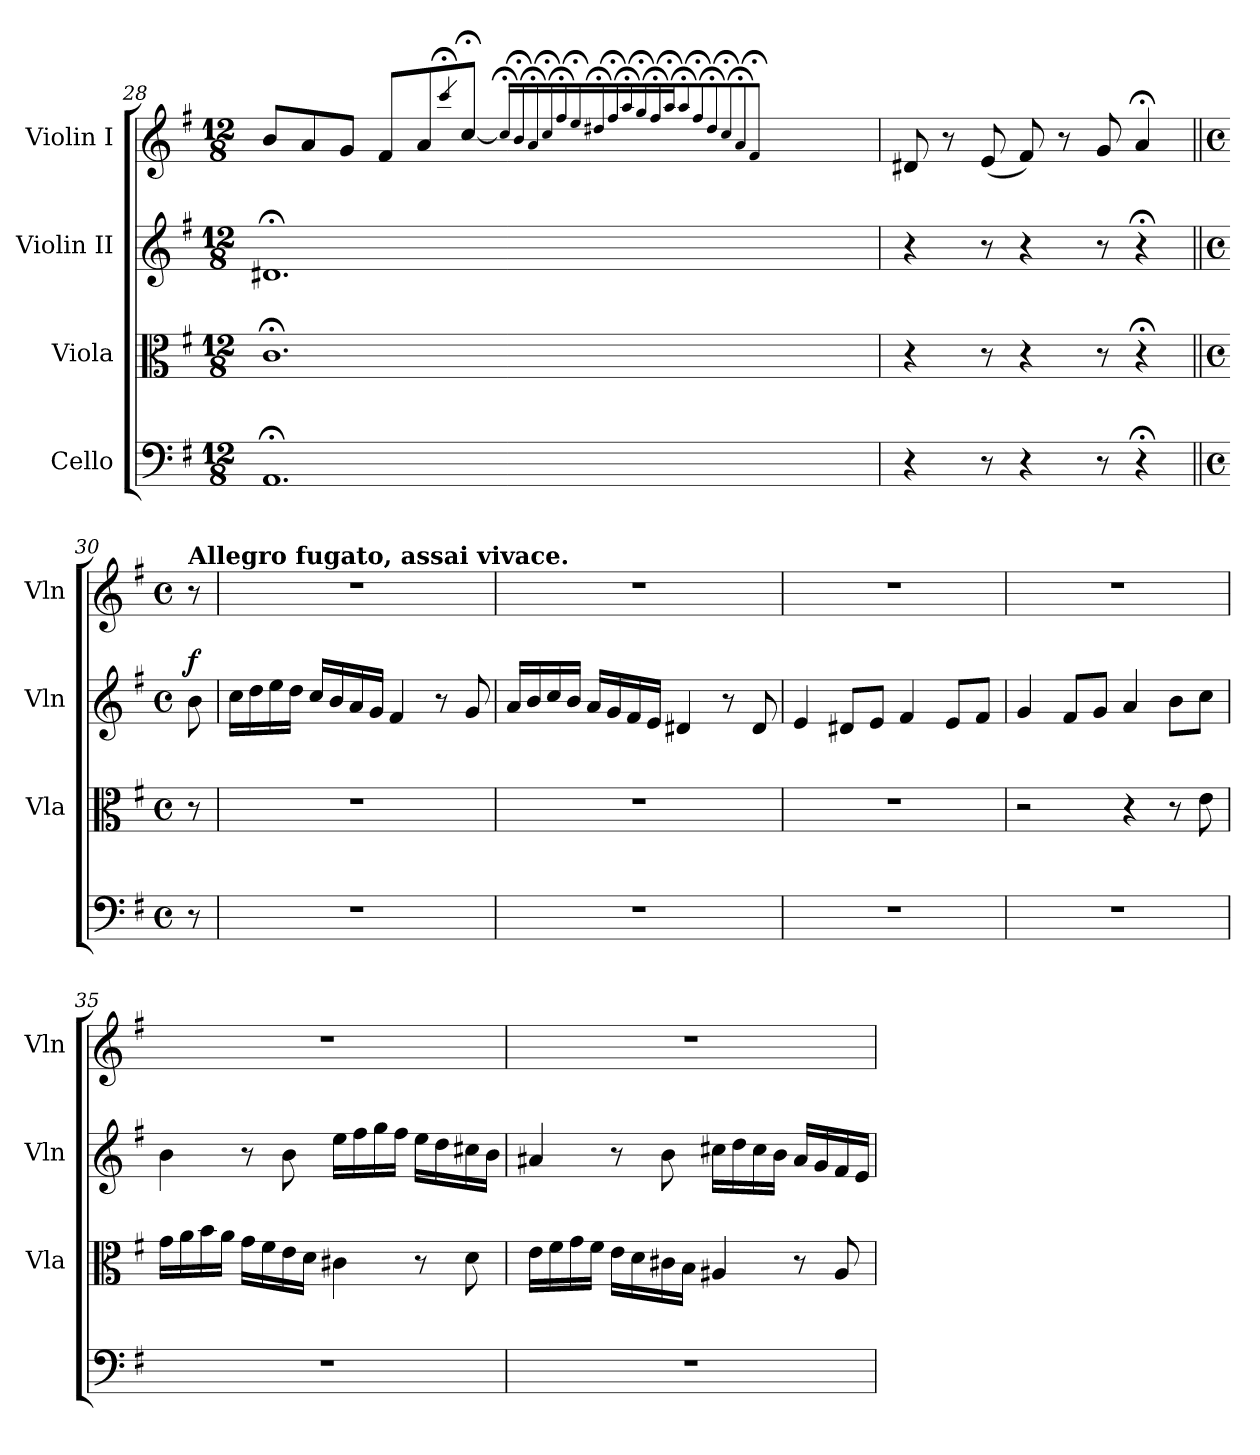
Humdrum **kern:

**kern	**kern	**kern	**dynam	**kern
*part4	*part3	*part2	*part2	*part1
*staff4	*staff3	*staff2	*staff2	*staff1
*I"Cello	*I"Viola	*I"Violin II	*	*I"Violin I
*	*I'Vla	*I'Vln	*	*I'Vln
*clefF4	*clefC3	*clefG2	*	*clefG2
*k[f#]	*k[f#]	*k[f#]	*	*k[f#]
*M12/8	*M12/8	*M12/8	*	*M12/8
=28	=28	=28	=28	=28
1.AA;<	1.c;<	1.d#X;<	.	8b/L
.	.	.	.	8a/
.	.	.	.	8g/J
.	.	.	.	8f#/L
.	.	.	.	8a/
.	.	.	.	4qccc;</
.	.	.	.	[8cc;</J
.	.	.	.	16qcc;</LL]
.	.	.	.	16qb;</
.	.	.	.	16qa;</
.	.	.	.	16qcc;</
.	.	.	.	16qff#;</
.	.	.	.	16qee;</
.	.	.	.	16qdd#X;</
.	.	.	.	16qff#;</
.	.	.	.	16qaa;</
.	.	.	.	16qgg;</
.	.	.	.	16qff#;</
.	.	.	.	16qaa;</J
.	.	.	.	8qaa;</
.	.	.	.	8qff#;</
.	.	.	.	8qdd#;</
.	.	.	.	8qcc;</
.	.	.	.	8qa;</
.	.	.	.	8qf#;</J
.	.	.	.	2.ryy
=29	=29	=29	=29	=29
4r	4r	4r	.	8d#X/
.	.	.	.	8r
8r	8r	8r	.	(<8e/
4r	4r	4r	.	8f#/)
.	.	.	.	8r
8r	8r	8r	.	8g/
4r;<	4r;<	4r;<	.	4a;</
=30||	=30||	=30||	=30||	=30||
*M4/4	*M4/4	*M4/4	*	*M4/4
*met(c)	*met(c)	*met(c)	*	*met(c)
!	!	!	!	!LO:TX:a:B:t=Allegro fugato, assai vivace.
!	!	!	!LO:DY:a	!
8r	8r	8b\	f	8r
=31	=31	=31	=31	=31
1r	1r	16cc\LL	.	1r
.	.	16dd\	.	.
.	.	16ee\	.	.
.	.	16dd\JJ	.	.
.	.	16cc/LL	.	.
.	.	16b/	.	.
.	.	16a/	.	.
.	.	16g/JJ	.	.
.	.	4f#/	.	.
.	.	8r	.	.
.	.	8g/	.	.
=32	=32	=32	=32	=32
1r	1r	16a/LL	.	1r
.	.	16b/	.	.
.	.	16cc/	.	.
.	.	16b/JJ	.	.
.	.	16a/LL	.	.
.	.	16g/	.	.
.	.	16f#/	.	.
.	.	16e/JJ	.	.
.	.	4d#X/	.	.
.	.	8r	.	.
.	.	8d#/	.	.
=33	=33	=33	=33	=33
1r	1r	4e/	.	1r
.	.	8d#X/L	.	.
.	.	8e/J	.	.
.	.	4f#/	.	.
.	.	8e/L	.	.
.	.	8f#/J	.	.
!!LO:LB:g=z
=34	=34	=34	=34	=34
1r	2r	4g/	.	1r
.	.	8f#/L	.	.
.	.	8g/J	.	.
.	4r	4a/	.	.
.	8r	8b\L	.	.
.	8e\	8cc\J	.	.
=35	=35	=35	=35	=35
1r	16g\LL	4b\	.	1r
.	16a\	.	.	.
.	16b\	.	.	.
.	16a\JJ	.	.	.
.	16g\LL	8r	.	.
.	16f#\	.	.	.
.	16e\	8b\	.	.
.	16d\JJ	.	.	.
.	4c#X\	16ee\LL	.	.
.	.	16ff#\	.	.
.	.	16gg\	.	.
.	.	16ff#\JJ	.	.
.	8r	16ee\LL	.	.
.	.	16dd\	.	.
.	8d\	16cc#X\	.	.
.	.	16b\JJ	.	.
=36	=36	=36	=36	=36
1r	16e\LL	4a#X/	.	1r
.	16f#\	.	.	.
.	16g\	.	.	.
.	16f#\JJ	.	.	.
.	16e\LL	8r	.	.
.	16d\	.	.	.
.	16c#X\	8b\	.	.
.	16B\JJ	.	.	.
.	4A#X/	16cc#X\LL	.	.
.	.	16dd\	.	.
.	.	16cc#\	.	.
.	.	16b\JJ	.	.
.	8r	16a#/LL	.	.
.	.	16g/	.	.
.	8A#/	16f#/	.	.
.	.	16e/JJ	.	.
=	=	=	=	=
*-	*-	*-	*-	*-
